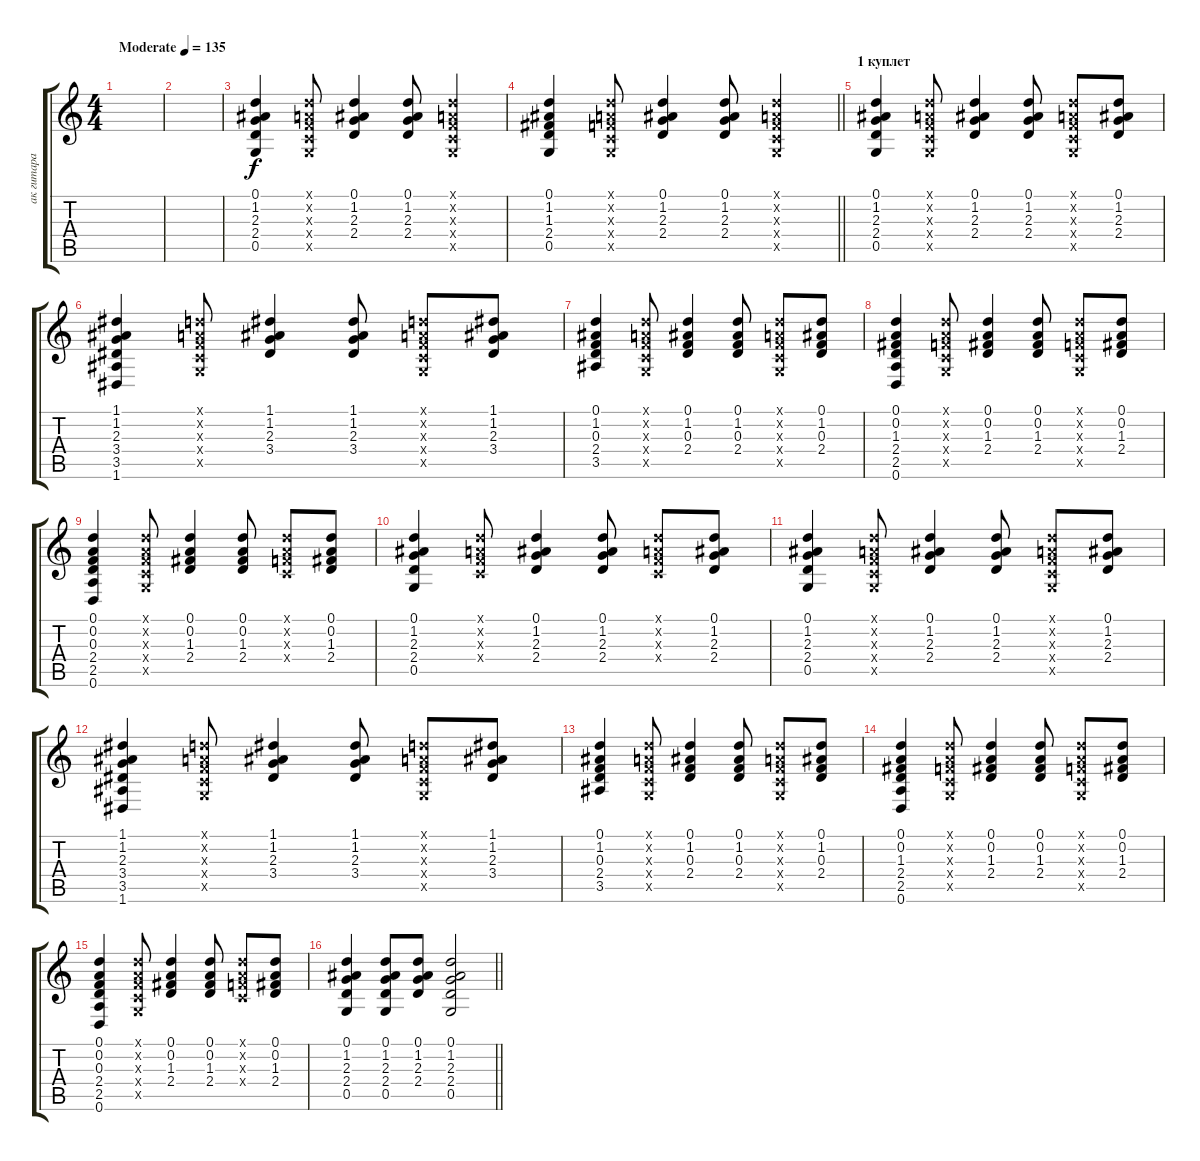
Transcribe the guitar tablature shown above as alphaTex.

\track ("ак гитара" "ак гитара") {instrument acousticguitarsteel}
\staff {score tabs}
\tuning (D4 A3 F3 C3 G2 D2) {hide}
\ts (4 4)
\tempo (135 "Moderate")
\clef g2
\ks c
|
|
(0.1 1.2 2.3 2.4 0.5).4 (0.1{x} 0.2{x} 0.3{x} 0.4{x} 0.5{x}).8 (0.1 1.2 2.3 2.4).4 (0.1 1.2 2.3 2.4).8 (0.1{x} 0.2{x} 0.3{x} 0.4{x} 0.5{x}).4 |
\barLineRight lightlight
(0.1 1.2 1.3 2.4 0.5).4 (0.1{x} 0.2{x} 0.3{x} 0.4{x} 0.5{x}).8 (0.1 1.2 2.3 2.4).4 (0.1 1.2 2.3 2.4).8 (0.1{x} 0.2{x} 0.3{x} 0.4{x} 0.5{x}).4 |
\section ("" "1 куплет")
(0.1 1.2 2.3 2.4 0.5).4 (0.1{x} 0.2{x} 0.3{x} 0.4{x} 0.5{x}).8 (0.1 1.2 2.3 2.4).4 (0.1 1.2 2.3 2.4).8 (0.1{x} 0.2{x} 0.3{x} 0.4{x} 0.5{x}).8 (0.1 1.2 2.3 2.4).8 |
(1.1 1.2 2.3 3.4 3.5 1.6).4 (0.1{x} 0.2{x} 0.3{x} 0.4{x} 0.5{x}).8 (1.1 1.2 2.3 3.4).4 (1.1 1.2 2.3 3.4).8 (0.1{x} 0.2{x} 0.3{x} 0.4{x} 0.5{x}).8 (1.1 1.2 2.3 3.4).8 |
(0.1 1.2 0.3 2.4 3.5).4 (0.1{x} 0.2{x} 0.3{x} 0.4{x} 0.5{x}).8 (0.1 1.2 0.3 2.4).4 (0.1 1.2 0.3 2.4).8 (0.1{x} 0.2{x} 0.3{x} 0.4{x} 0.5{x}).8 (0.1 1.2 0.3 2.4).8 |
(0.1 0.2 1.3 2.4 2.5 0.6).4 (0.1{x} 0.2{x} 0.3{x} 0.4{x} 0.5{x}).8 (0.1 0.2 1.3 2.4).4 (0.1 0.2 1.3 2.4).8 (0.1{x} 0.2{x} 0.3{x} 0.4{x} 0.5{x}).8 (0.1 0.2 1.3 2.4).8 |
(0.1 0.2 0.3 2.4 2.5 0.6).4 (0.1{x} 0.2{x} 0.3{x} 0.4{x} 0.5{x}).8 (0.1 0.2 1.3 2.4).4 (0.1 0.2 1.3 2.4).8 (0.1{x} 0.2{x} 0.3{x} 0.4{x}).8 (0.1 0.2 1.3 2.4).8 |
(0.1 1.2 2.3 2.4 0.5).4 (0.1{x} 0.2{x} 0.3{x} 0.4{x}).8 (0.1 1.2 2.3 2.4).4 (0.1 1.2 2.3 2.4).8 (0.1{x} 0.2{x} 0.3{x} 0.4{x}).8 (0.1 1.2 2.3 2.4).8 |
(0.1 1.2 2.3 2.4 0.5).4 (0.1{x} 0.2{x} 0.3{x} 0.4{x} 0.5{x}).8 (0.1 1.2 2.3 2.4).4 (0.1 1.2 2.3 2.4).8 (0.1{x} 0.2{x} 0.3{x} 0.4{x} 0.5{x}).8 (0.1 1.2 2.3 2.4).8 |
(1.1 1.2 2.3 3.4 3.5 1.6).4 (0.1{x} 0.2{x} 0.3{x} 0.4{x} 0.5{x}).8 (1.1 1.2 2.3 3.4).4 (1.1 1.2 2.3 3.4).8 (0.1{x} 0.2{x} 0.3{x} 0.4{x} 0.5{x}).8 (1.1 1.2 2.3 3.4).8 |
(0.1 1.2 0.3 2.4 3.5).4 (0.1{x} 0.2{x} 0.3{x} 0.4{x} 0.5{x}).8 (0.1 1.2 0.3 2.4).4 (0.1 1.2 0.3 2.4).8 (0.1{x} 0.2{x} 0.3{x} 0.4{x} 0.5{x}).8 (0.1 1.2 0.3 2.4).8 |
(0.1 0.2 1.3 2.4 2.5 0.6).4 (0.1{x} 0.2{x} 0.3{x} 0.4{x} 0.5{x}).8 (0.1 0.2 1.3 2.4).4 (0.1 0.2 1.3 2.4).8 (0.1{x} 0.2{x} 0.3{x} 0.4{x} 0.5{x}).8 (0.1 0.2 1.3 2.4).8 |
(0.1 0.2 0.3 2.4 2.5 0.6).4 (0.1{x} 0.2{x} 0.3{x} 0.4{x} 0.5{x}).8 (0.1 0.2 1.3 2.4).4 (0.1 0.2 1.3 2.4).8 (0.1{x} 0.2{x} 0.3{x} 0.4{x}).8 (0.1 0.2 1.3 2.4).8 |
\barLineRight lightlight
(0.1 1.2 2.3 2.4 0.5).4 (0.1 1.2 2.3 2.4 0.5).8 (0.1 1.2 2.3 2.4).8 (0.1 1.2 2.3 2.4 0.5).2
